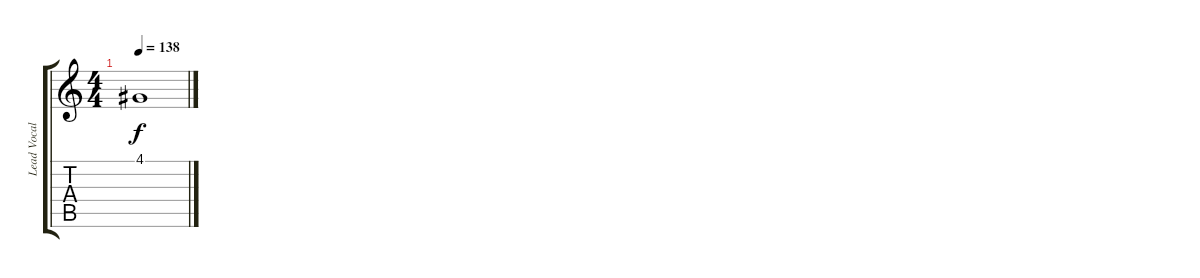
\track ("Lead Vocal" "Lead Vocal") {instrument accordion}
\staff {score tabs}
\tuning (E4 B3 G3 D3 A2 E2) {hide}
\ts (4 4)
\tempo 138
\clef g2
\ks c
4.1.1{dy f}
